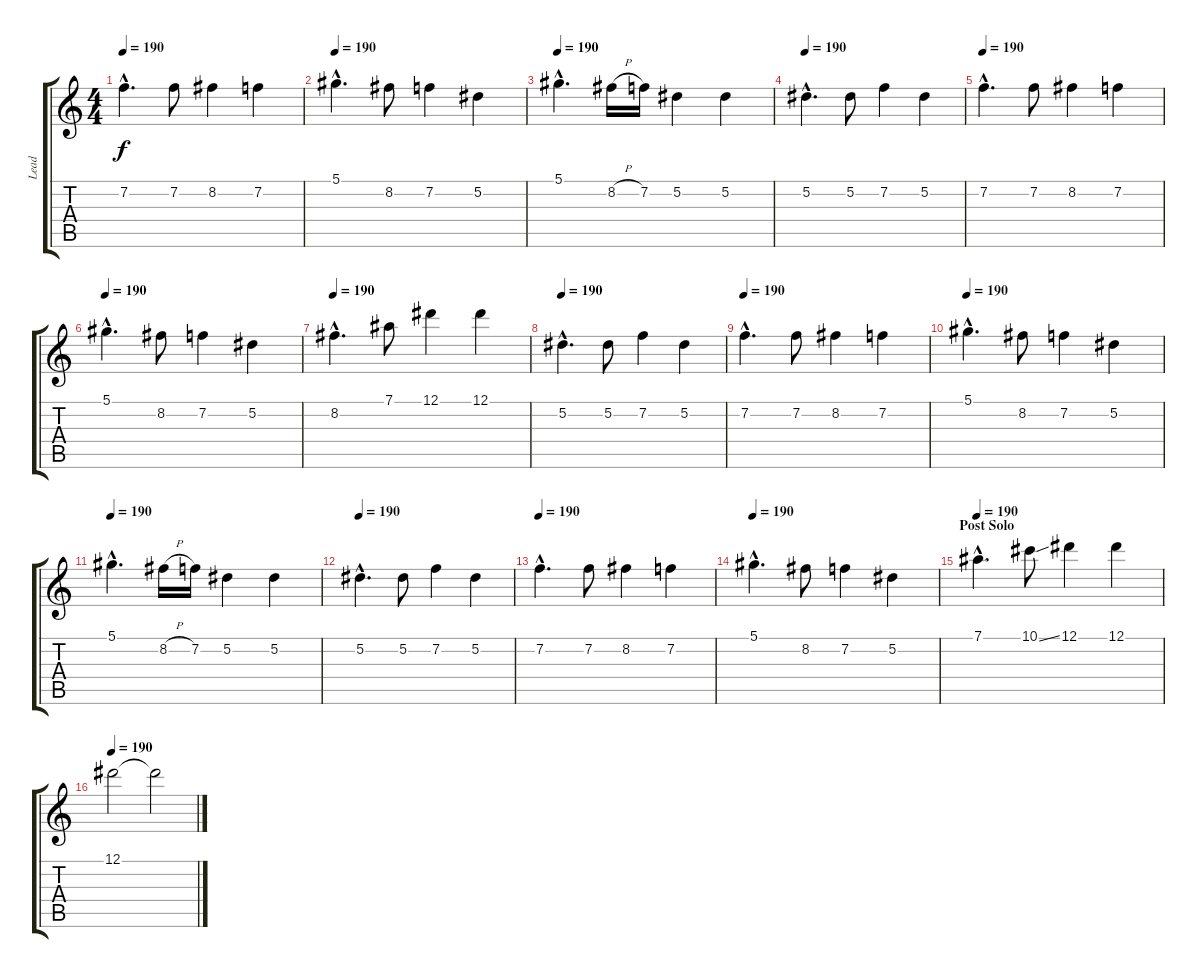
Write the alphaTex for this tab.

\track ("Lead" "Lead") {instrument distortionguitar}
\staff {score tabs}
\tuning (Eb4 Bb3 Gb3 Db3 Ab2 Eb2) {hide}
\ts (4 4)
\tempo 190
\clef g2
\ks c
7.2{hac}.4{d dy f balance 0} 7.2.8 8.2.4 7.2.4 |
\tempo 190
5.1{hac}.4{d balance 0} 8.2.8 7.2.4 5.2.4 |
\tempo 190
5.1{hac}.4{d balance 0} 8.2{h}.16 7.2.16 5.2.4 5.2.4 |
\tempo 190
5.2{hac}.4{d balance 0} 5.2.8 7.2.4 5.2.4 |
\tempo 190
7.2{hac}.4{d balance 0} 7.2.8 8.2.4 7.2.4 |
\tempo 190
5.1{hac}.4{d balance 0} 8.2.8 7.2.4 5.2.4 |
\tempo 190
8.2{hac}.4{d balance 0} 7.1.8 12.1.4 12.1.4 |
\tempo 190
5.2{hac}.4{d balance 0} 5.2.8 7.2.4 5.2.4 |
\tempo 190
7.2{hac}.4{d balance 0} 7.2.8 8.2.4 7.2.4 |
\tempo 190
5.1{hac}.4{d balance 0} 8.2.8 7.2.4 5.2.4 |
\tempo 190
5.1{hac}.4{d balance 0} 8.2{h}.16 7.2.16 5.2.4 5.2.4 |
\tempo 190
5.2{hac}.4{d balance 0} 5.2.8 7.2.4 5.2.4 |
\tempo 190
7.2{hac}.4{d balance 0} 7.2.8 8.2.4 7.2.4 |
\tempo 190
5.1{hac}.4{d balance 0} 8.2.8 7.2.4 5.2.4 |
\section ("" "Post Solo")
\tempo 190
7.1{hac}.4{d balance 0} 10.1{ss}.8 12.1.4 12.1.4 |
\tempo 190
12.1.2{balance 0} 12.1{t}.2
